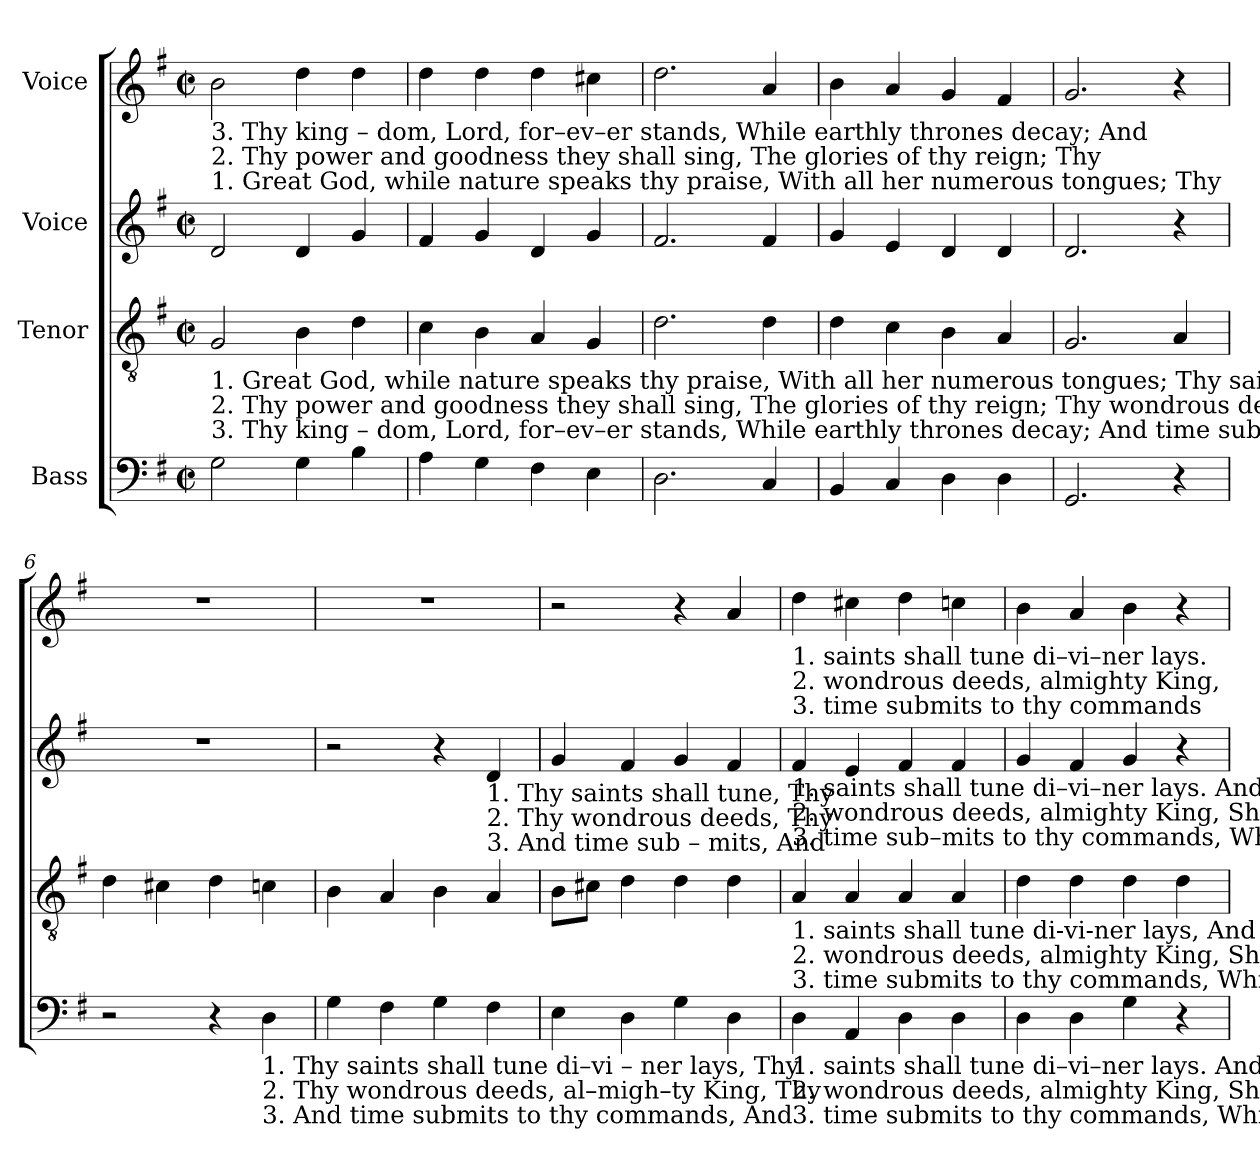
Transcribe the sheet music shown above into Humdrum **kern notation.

**kern	**kern	**kern	**kern
*part4	*part3	*part2	*part1
*staff4	*staff3	*staff2	*staff1
*I"Bass	*I"Tenor	*I"Voice	*I"Voice
*clefF4	*clefGv2	*clefG2	*clefG2
*k[f#]	*k[f#]	*k[f#]	*k[f#]
*M2/2	*M2/2	*M2/2	*M2/2
*met(c|)	*met(c|)	*met(c|)	*met(c|)
*MM150	*MM150	*MM150	*MM150
=1	=1	=1	=1
!	!	!	!LO:TX:b:t=3. Thy  king – dom,  Lord,  for–ev–er stands,   While earthly thrones decay;                                                                                                                  And
!	!	!	!LO:TX:b:t=2. Thy  power  and goodness they shall sing,   The   glories   of   thy    reign;                                                                                                                    Thy
!	!	!	!LO:TX:b:t=1. Great God, while nature speaks thy praise, With all her numerous tongues;                                                                                                               Thy
!	!LO:TX:b:t=1. Great God, while nature speaks thy praise, With all her numerous tongues;  Thy saints shall tune di–vi–ner lays,  di –  vi   –   ner  lays, Thy	!	!
!	!LO:TX:b:t=2. Thy  power  and goodness they shall sing,   The   glories   of   thy    reign;       Thy wondrous deeds, almighty King,  al – migh – ty  King,  Thy	!	!
!	!LO:TX:b:t=3. Thy  king – dom,  Lord,  for–ev–er stands,   While earthly thrones decay;      And time submits to thy commands,   to  thy  commands,   And	!	!
2G\	2G/	2d/	2b\
4G\	4B\	4d/	4dd\
4B\	4d\	4g/	4dd\
=2	=2	=2	=2
4A\	4c\	4f#/	4dd\
4G\	4B\	4g/	4dd\
4F#\	4A/	4d/	4dd\
4E\	4G/	4g/	4cc#X\
=3	=3	=3	=3
2.D\	2.d\	2.f#/	2.dd\
4C/	4d\	4f#/	4a/
=4	=4	=4	=4
4BB/	4d\	4g/	4b\
4C/	4c\	4e/	4a/
4D\	4B\	4d/	4g/
4D\	4A/	4d/	4f#/
=5	=5	=5	=5
2.GG/	2.G/	2.d/	2.g/
4r	4A/	4r	4r
=6	=6	=6	=6
2r	4d\	1r	1r
.	4c#X\	.	.
4r	4d\	.	.
!LO:TX:b:t=1. Thy saints shall tune di–vi  –  ner  lays, Thy	!	!	!
!LO:TX:b:t=2. Thy wondrous deeds, al–migh–ty King, Thy	!	!	!
!LO:TX:b:t=3. And  time  submits  to  thy  commands,  And	!	!	!
4D\	4cn\	.	.
=7	=7	=7	=7
4G\	4B\	2r	1r
4F#\	4A/	.	.
4G\	4B\	4r	.
!	!	!LO:TX:b:t=1. Thy saints shall tune, Thy	!
!	!	!LO:TX:b:t=2. Thy wondrous deeds, Thy	!
!	!	!LO:TX:b:t=3. And time sub – mits, And	!
4F#\	4A/	4d/	.
=8	=8	=8	=8
4E\	8B\L	4g/	2r
.	8c#X\J	.	.
4D\	4d\	4f#/	.
4G\	4d\	4g/	4r
4D\	4d\	4f#/	4a/
!!LO:LB:g=z
=9	=9	=9	=9
!	!	!	!LO:TX:b:t=1. saints  shall  tune  di–vi–ner lays.
!	!	!	!LO:TX:b:t=2. wondrous  deeds,  almighty King,
!	!	!	!LO:TX:b:t=3. time  submits  to  thy  commands
!	!	!LO:TX:b:t=1. saints  shall  tune  di–vi–ner lays.                                                                 And love inspire, And love inspire  their songs.	!
!	!	!LO:TX:b:t=2. wondrous  deeds,  almighty King,                                                                Shall  fill  the raptured,   fill the rap–tured strain.	!
!	!	!LO:TX:b:t=3. time sub–mits to thy commands,                                                                 While  a–ges  roll, While  a – ges  roll   a   –   way.	!
!	!LO:TX:b:t=1. saints shall tune di-vi-ner lays, And love inspire their songs,            And     love               in  –  spire           their songs.  Thy saints shall tune di–	!	!
!	!LO:TX:b:t=2. wondrous deeds, almighty King,  Shall fill the raptured strain.            Shall     fill                 the    rap     –    tured  strain.  Thy wondrous deeds, al–	!	!
!	!LO:TX:b:t=3. time submits to thy commands,  While  a – ges   roll  a  –  way.            While   a         –        ges     roll                  a  –  way.   And  time submits to thy	!	!
!LO:TX:b:t=1. saints shall tune di–vi–ner lays.                                   And love inspire their songs,           And  love  inspire their songs.	!	!	!
!LO:TX:b:t=2. wondrous deeds, almighty King,                                   Shall  fill  the raptured strain,           Shall fill  the  raptured   strain.	!	!	!
!LO:TX:b:t=3. time  submits  to thy commands,                                   While  a – ges  roll   a – way,              While  a – ges   roll   a  –  way.	!	!	!
4D\	4A/	4f#/	4dd\
4AA/	4A/	4e/	4cc#X\
4D\	4A/	4f#/	4dd\
4D\	4A/	4f#/	4ccn\
=10	=10	=10	=10
4D\	4d\	4g/	4b\
4D\	4d\	4f#/	4a/
4G\	4d\	4g/	4b\
4r	4d\	4r	4r
=	=	=	=
*-	*-	*-	*-
